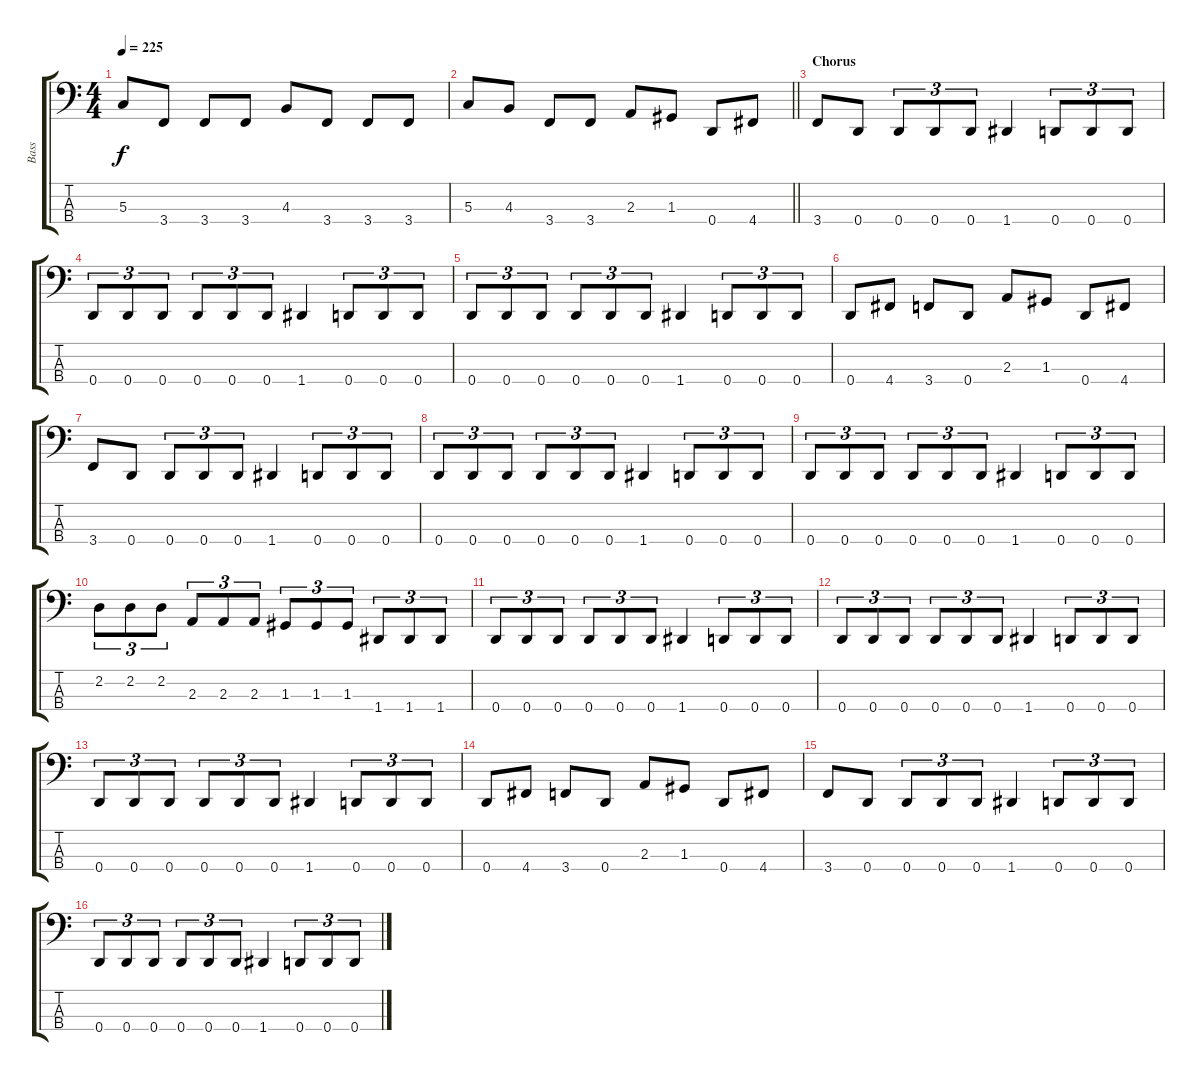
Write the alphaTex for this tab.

\track ("Bass" "Bass") {instrument electricbassfinger}
\staff {score tabs}
\tuning (F2 C2 G1 D1) {hide}
\ts (4 4)
\tempo 225
\clef f4
\ks c
5.3.8{dy f} 3.4.8 3.4.8 3.4.8 4.3.8 3.4.8 3.4.8 3.4.8 |
\barLineRight lightlight
5.3.8 4.3.8 3.4.8 3.4.8 2.3.8 1.3.8 0.4.8 4.4.8 |
\section ("" "Chorus")
3.4.8 0.4.8 0.4.8{tu (3 2)} 0.4.8{tu (3 2)} 0.4.8{tu (3 2)} 1.4.4 0.4.8{tu (3 2)} 0.4.8{tu (3 2)} 0.4.8{tu (3 2)} |
0.4.8{tu (3 2)} 0.4.8{tu (3 2)} 0.4.8{tu (3 2)} 0.4.8{tu (3 2)} 0.4.8{tu (3 2)} 0.4.8{tu (3 2)} 1.4.4 0.4.8{tu (3 2)} 0.4.8{tu (3 2)} 0.4.8{tu (3 2)} |
0.4.8{tu (3 2)} 0.4.8{tu (3 2)} 0.4.8{tu (3 2)} 0.4.8{tu (3 2)} 0.4.8{tu (3 2)} 0.4.8{tu (3 2)} 1.4.4 0.4.8{tu (3 2)} 0.4.8{tu (3 2)} 0.4.8{tu (3 2)} |
0.4.8 4.4.8 3.4.8 0.4.8 2.3.8 1.3.8 0.4.8 4.4.8 |
3.4.8 0.4.8 0.4.8{tu (3 2)} 0.4.8{tu (3 2)} 0.4.8{tu (3 2)} 1.4.4 0.4.8{tu (3 2)} 0.4.8{tu (3 2)} 0.4.8{tu (3 2)} |
0.4.8{tu (3 2)} 0.4.8{tu (3 2)} 0.4.8{tu (3 2)} 0.4.8{tu (3 2)} 0.4.8{tu (3 2)} 0.4.8{tu (3 2)} 1.4.4 0.4.8{tu (3 2)} 0.4.8{tu (3 2)} 0.4.8{tu (3 2)} |
0.4.8{tu (3 2)} 0.4.8{tu (3 2)} 0.4.8{tu (3 2)} 0.4.8{tu (3 2)} 0.4.8{tu (3 2)} 0.4.8{tu (3 2)} 1.4.4 0.4.8{tu (3 2)} 0.4.8{tu (3 2)} 0.4.8{tu (3 2)} |
2.2.8{tu (3 2)} 2.2.8{tu (3 2)} 2.2.8{tu (3 2)} 2.3.8{tu (3 2)} 2.3.8{tu (3 2)} 2.3.8{tu (3 2)} 1.3.8{tu (3 2)} 1.3.8{tu (3 2)} 1.3.8{tu (3 2)} 1.4.8{tu (3 2)} 1.4.8{tu (3 2)} 1.4.8{tu (3 2)} |
0.4.8{tu (3 2)} 0.4.8{tu (3 2)} 0.4.8{tu (3 2)} 0.4.8{tu (3 2)} 0.4.8{tu (3 2)} 0.4.8{tu (3 2)} 1.4.4 0.4.8{tu (3 2)} 0.4.8{tu (3 2)} 0.4.8{tu (3 2)} |
0.4.8{tu (3 2)} 0.4.8{tu (3 2)} 0.4.8{tu (3 2)} 0.4.8{tu (3 2)} 0.4.8{tu (3 2)} 0.4.8{tu (3 2)} 1.4.4 0.4.8{tu (3 2)} 0.4.8{tu (3 2)} 0.4.8{tu (3 2)} |
0.4.8{tu (3 2)} 0.4.8{tu (3 2)} 0.4.8{tu (3 2)} 0.4.8{tu (3 2)} 0.4.8{tu (3 2)} 0.4.8{tu (3 2)} 1.4.4 0.4.8{tu (3 2)} 0.4.8{tu (3 2)} 0.4.8{tu (3 2)} |
0.4.8 4.4.8 3.4.8 0.4.8 2.3.8 1.3.8 0.4.8 4.4.8 |
3.4.8 0.4.8 0.4.8{tu (3 2)} 0.4.8{tu (3 2)} 0.4.8{tu (3 2)} 1.4.4 0.4.8{tu (3 2)} 0.4.8{tu (3 2)} 0.4.8{tu (3 2)} |
0.4.8{tu (3 2)} 0.4.8{tu (3 2)} 0.4.8{tu (3 2)} 0.4.8{tu (3 2)} 0.4.8{tu (3 2)} 0.4.8{tu (3 2)} 1.4.4 0.4.8{tu (3 2)} 0.4.8{tu (3 2)} 0.4.8{tu (3 2)}
